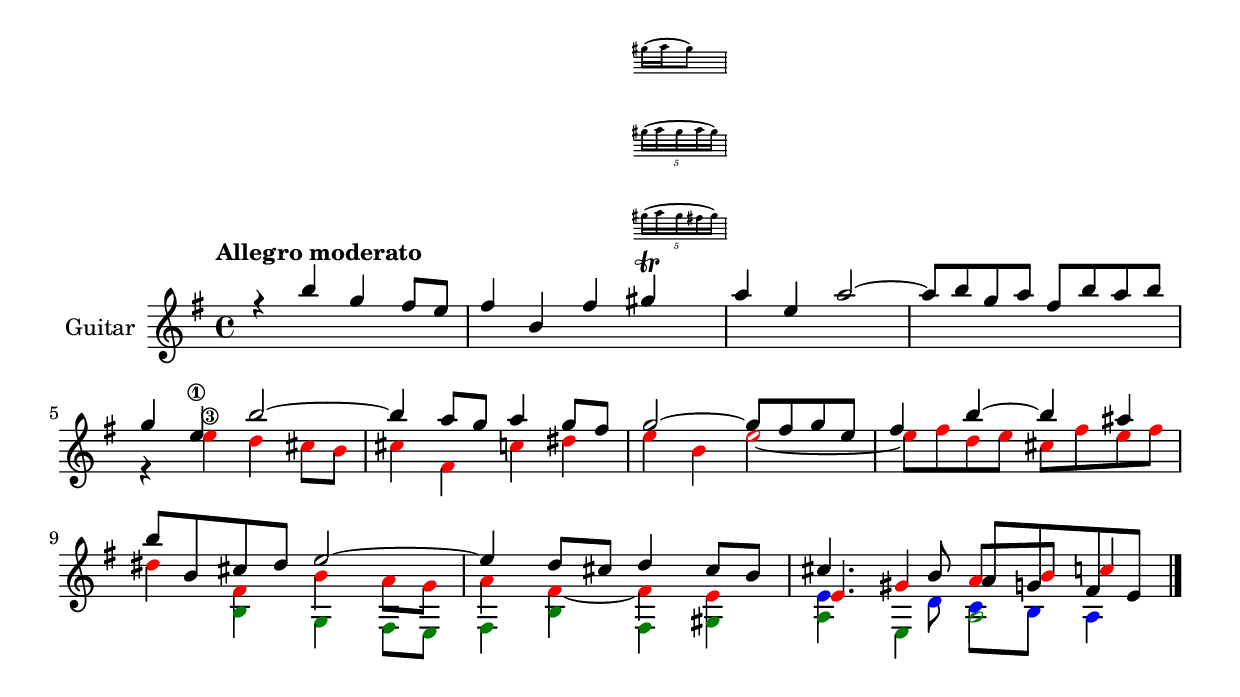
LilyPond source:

\version "2.24.0"
\language "italiano"

violinoA = \relative do'' {
    \voiceOne
    \key mi \minor
    %1
    r4                 si'                  sol                 fad8      mi       |
    %2
    fad4               si,                  fad'
    <<
      sold \trill
      \new Staff \with {
        alignAboveContext = "main"
        \remove Time_signature_engraver
        firstClef = ##f
        \magnifyStaff #1/2
        \override VerticalAxisGroup
            .default-staff-staff-spacing.basic-distance = #1
      } { (sold16 la sold8) }
      \new Staff \with {
        alignAboveContext = "main"
        \remove Time_signature_engraver
        firstClef = ##f
        \magnifyStaff #1/2
        \override VerticalAxisGroup
            .default-staff-staff-spacing.basic-distance = #1
      } \tuplet 5/4 { (sold16 la sold la sold) }
      \new Staff \with {
        alignAboveContext = "main"
        \remove Time_signature_engraver
        firstClef = ##f
        \magnifyStaff #1/2
        \override VerticalAxisGroup
            .default-staff-staff-spacing.basic-distance = #1
      } \tuplet 5/4 { (sold16 la sold fad sold) }
    >>                                                                             |
    %3
    la4                mi                   la2~                                   |
    %4
    la8      si        sol        la        fad        si       la        si       |
    \break
    %5
    sol4               mi\1                 si'2~                                  |
    %6
    si4                la8        sol       la4                 sol8      fad      |
    %7
    sol2~                                   sol8       fad      sol       mi       |
    %8
    fad4               si~                  si                  lad                |
    \break
    %9
    si8      si,       dod        red       mi2~                                   |
    %10
    mi4                re8        dod       re4                 dod8      si       |
    %11
    dod4.                         si8       
    \once \override NoteColumn.force-hshift = #1
    la         sol      fad       mi       |
}

violinoB = \relative do'' {
    \voiceTwo
    \override NoteHead.color = #red
    \key mi \minor
    %1
    s1                                                                             |
    %2
    s1                                                                             |
    %3
    s1                                                                             |
    %4
    s1                                                                             |
    %5
    r4                 
    \once \override NoteColumn.force-hshift = #1
    mi4\3                re                  dod8      si       |
    %6
    dod4               fad,                 do'                 red                |
    %7
    mi                 si                   mi2~                                   |
    %8
    mi8      fad       re         mi        dod        fad      mi        fad      |
    %9
    red4               fad,                 si                  la8       sol      |
    %10
    la4                fad4~                fad                 mi                 |
    %11
    \stemUp
    mi                 sold                 la8
    \once \override NoteColumn.force-hshift = #1
    si       
    \once \override NoteColumn.force-hshift = #1
    do4                |
}

bassi = \relative do' {
    \voiceFour
    \override NoteHead.color = #darkgreen
    \shiftOff
    \key mi \minor
    \stemDown
    %1
    s1                                                                             |
    %2
    s1                                                                             |
    %3
    s1                                                                             |
    %4
    s1                                                                             |
    %5
    s1                                                                             |
    %6
    s1                                                                             |
    %7
    s1                                                                             |
    %8
    s1                                                                             |
    %9
    s4                si                     sol                fad8       mi      |
    %10
    fad4              si                     fad                sold               |
    %11
    la                mi                     la2~                                  |
}

viola = \relative do' {
    \voiceThree
    \override NoteHead.color = #blue
    \shiftOff
    \key mi \minor
    \stemDown
    %1
    s1                                                                             |
    %2
    s1                                                                             |
    %3
    s1                                                                             |
    %4
    s1                                                                             |
    %5
    s1                                                                             |
    %6
    s1                                                                             |
    %7
    s1                                                                             |
    %8
    s1                                                                             |
    %9
    s1                                                                             |
    %10
    s1                                                                             |
    %11
    mi4.                          re8         do         si       la4              |
}

allegro_moderato = {
  <<
  \violinoA
  \new Voice \violinoB
  \new Voice \viola
  \new Voice \bassi
  >>
}

\book {
  \header {
    title = ""
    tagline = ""
  }
  \score {
    <<
      \new Staff = "main" \with {
        instrumentName = "Guitar"
        \consists Merge_rests_engraver
      } \relative {
        \tempo \markup "Allegro moderato"
        \allegro_moderato
        \bar "|."
      }
    >>
  }
}